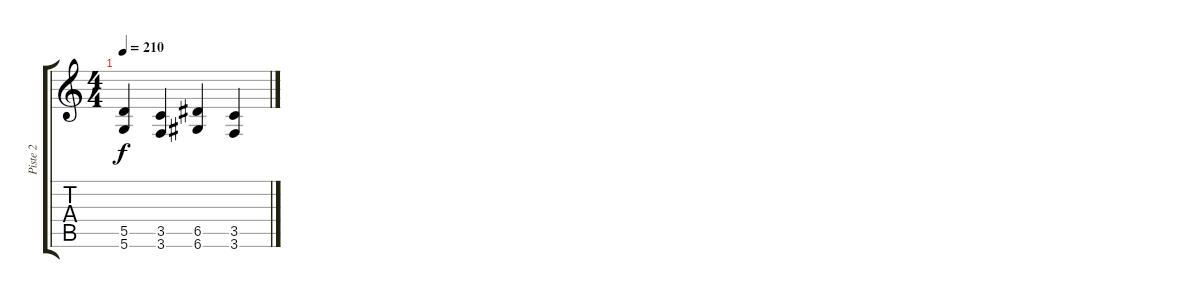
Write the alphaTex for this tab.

\track ("Piste 2" "Piste 2") {instrument distortionguitar}
\staff {score tabs}
\tuning (E4 B3 G3 D3 A2 D2) {hide}
\ts (4 4)
\tempo 210
\clef g2
\ks c
(5.5 5.6).4{dy f} (3.5 3.6).4 (6.5 6.6).4 (3.5 3.6).4
